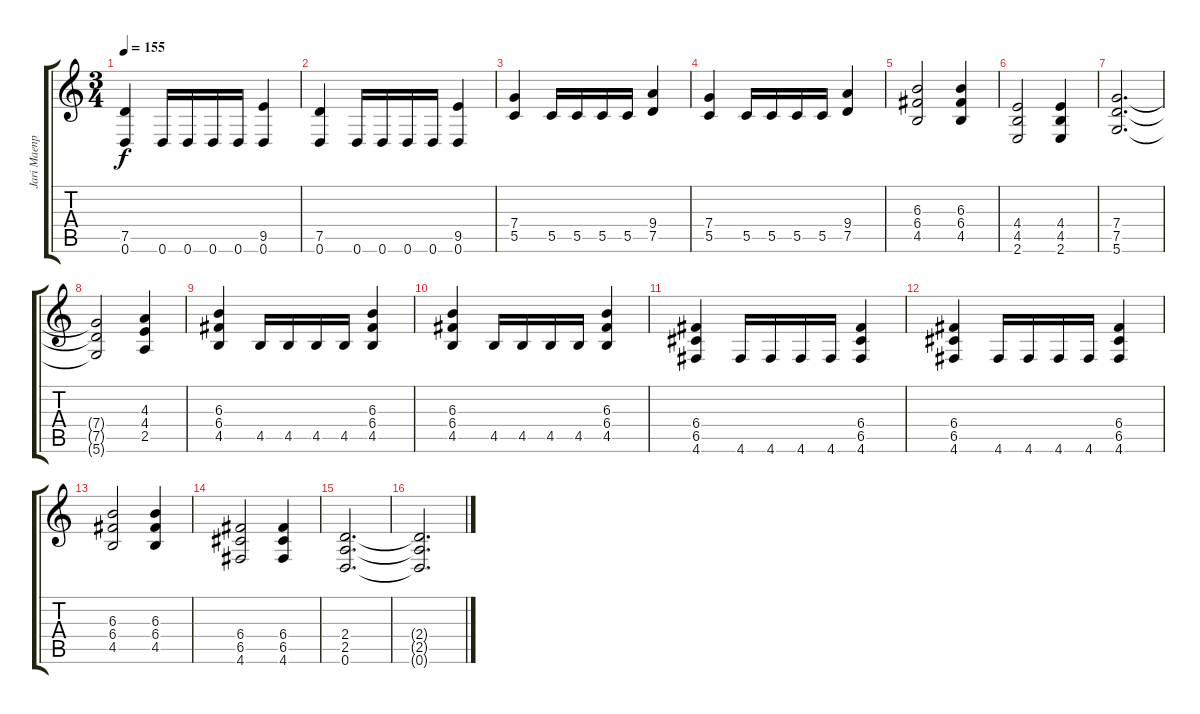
\track ("Jari Maenpaa" "Jari Maenp") {instrument distortionguitar}
\staff {score tabs}
\tuning (D4 A3 F3 C3 G2 D2) {hide}
\ts (3 4)
\tempo 155
\clef g2
\ks c
(7.5 0.6).4{dy f} 0.6.16 0.6.16 0.6.16 0.6.16 (9.5 0.6).4 |
(7.5 0.6).4 0.6.16 0.6.16 0.6.16 0.6.16 (9.5 0.6).4 |
(7.4 5.5).4 5.5.16 5.5.16 5.5.16 5.5.16 (9.4 7.5).4 |
(7.4 5.5).4 5.5.16 5.5.16 5.5.16 5.5.16 (9.4 7.5).4 |
(6.3 6.4 4.5).2 (6.3 6.4 4.5).4 |
(4.4 4.5 2.6).2 (4.4 4.5 2.6).4 |
(7.4 7.5 5.6).2{d} |
(7.4{t} 7.5{t} 5.6{t}).2 (4.3 4.4 2.5).4 |
(6.3 6.4 4.5).4 4.5.16 4.5.16 4.5.16 4.5.16 (6.3 6.4 4.5).4 |
(6.3 6.4 4.5).4 4.5.16 4.5.16 4.5.16 4.5.16 (6.3 6.4 4.5).4 |
(6.4 6.5 4.6).4 4.6.16 4.6.16 4.6.16 4.6.16 (6.4 6.5 4.6).4 |
(6.4 6.5 4.6).4 4.6.16 4.6.16 4.6.16 4.6.16 (6.4 6.5 4.6).4 |
(6.3 6.4 4.5).2 (6.3 6.4 4.5).4 |
(6.4 6.5 4.6).2 (6.4 6.5 4.6).4 |
(2.4 2.5 0.6).2{d} |
(2.4{t} 2.5{t} 0.6{t}).2{d}
